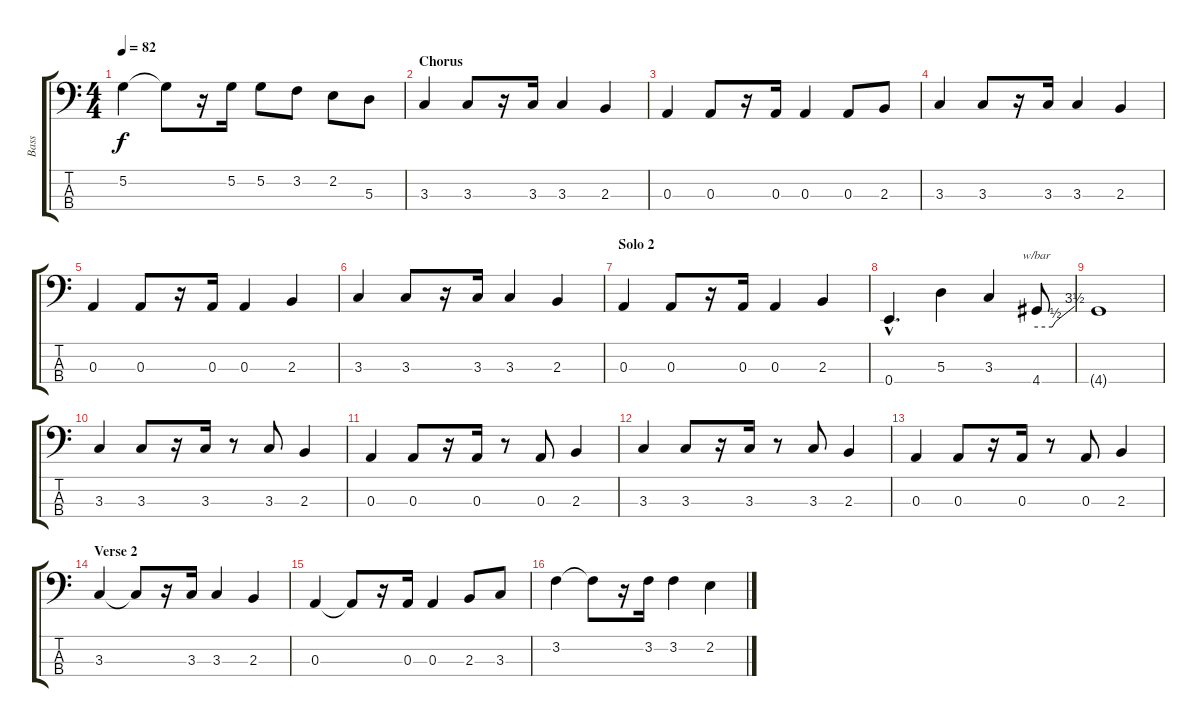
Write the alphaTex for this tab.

\track ("Bass" "Bass") {instrument electricbassfinger}
\staff {score tabs}
\tuning (G2 D2 A1 E1) {hide}
\ts (4 4)
\tempo 82
\clef f4
\ks c
5.2.4{dy f} 5.2{t}.8 r.16 5.2.16 5.2.8 3.2.8 2.2.8 5.3.8 |
\section ("" "Chorus")
3.3.4 3.3.8 r.16 3.3.16 3.3.4 2.3.4 |
0.3.4 0.3.8 r.16 0.3.16 0.3.4 0.3.8 2.3.8 |
3.3.4 3.3.8 r.16 3.3.16 3.3.4 2.3.4 |
0.3.4 0.3.8 r.16 0.3.16 0.3.4 2.3.4 |
3.3.4 3.3.8 r.16 3.3.16 3.3.4 2.3.4 |
\section ("" "Solo 2")
0.3.4 0.3.8 r.16 0.3.16 0.3.4 2.3.4 |
0.4{hac}.4{d} 5.3.4 3.3.4 4.4.8{tbe (custom default 0 0 25 0 30 2 60 14)} |
4.4{t}.1 |
3.3.4 3.3.8 r.16 3.3.16 r.8 3.3.8 2.3.4 |
0.3.4 0.3.8 r.16 0.3.16 r.8 0.3.8 2.3.4 |
3.3.4 3.3.8 r.16 3.3.16 r.8 3.3.8 2.3.4 |
0.3.4 0.3.8 r.16 0.3.16 r.8 0.3.8 2.3.4 |
\section ("" "Verse 2")
3.3.4 3.3{t}.8 r.16 3.3.16 3.3.4 2.3.4 |
0.3.4 0.3{t}.8 r.16 0.3.16 0.3.4 2.3.8 3.3.8 |
3.2.4 3.2{t}.8 r.16 3.2.16 3.2.4 2.2.4
